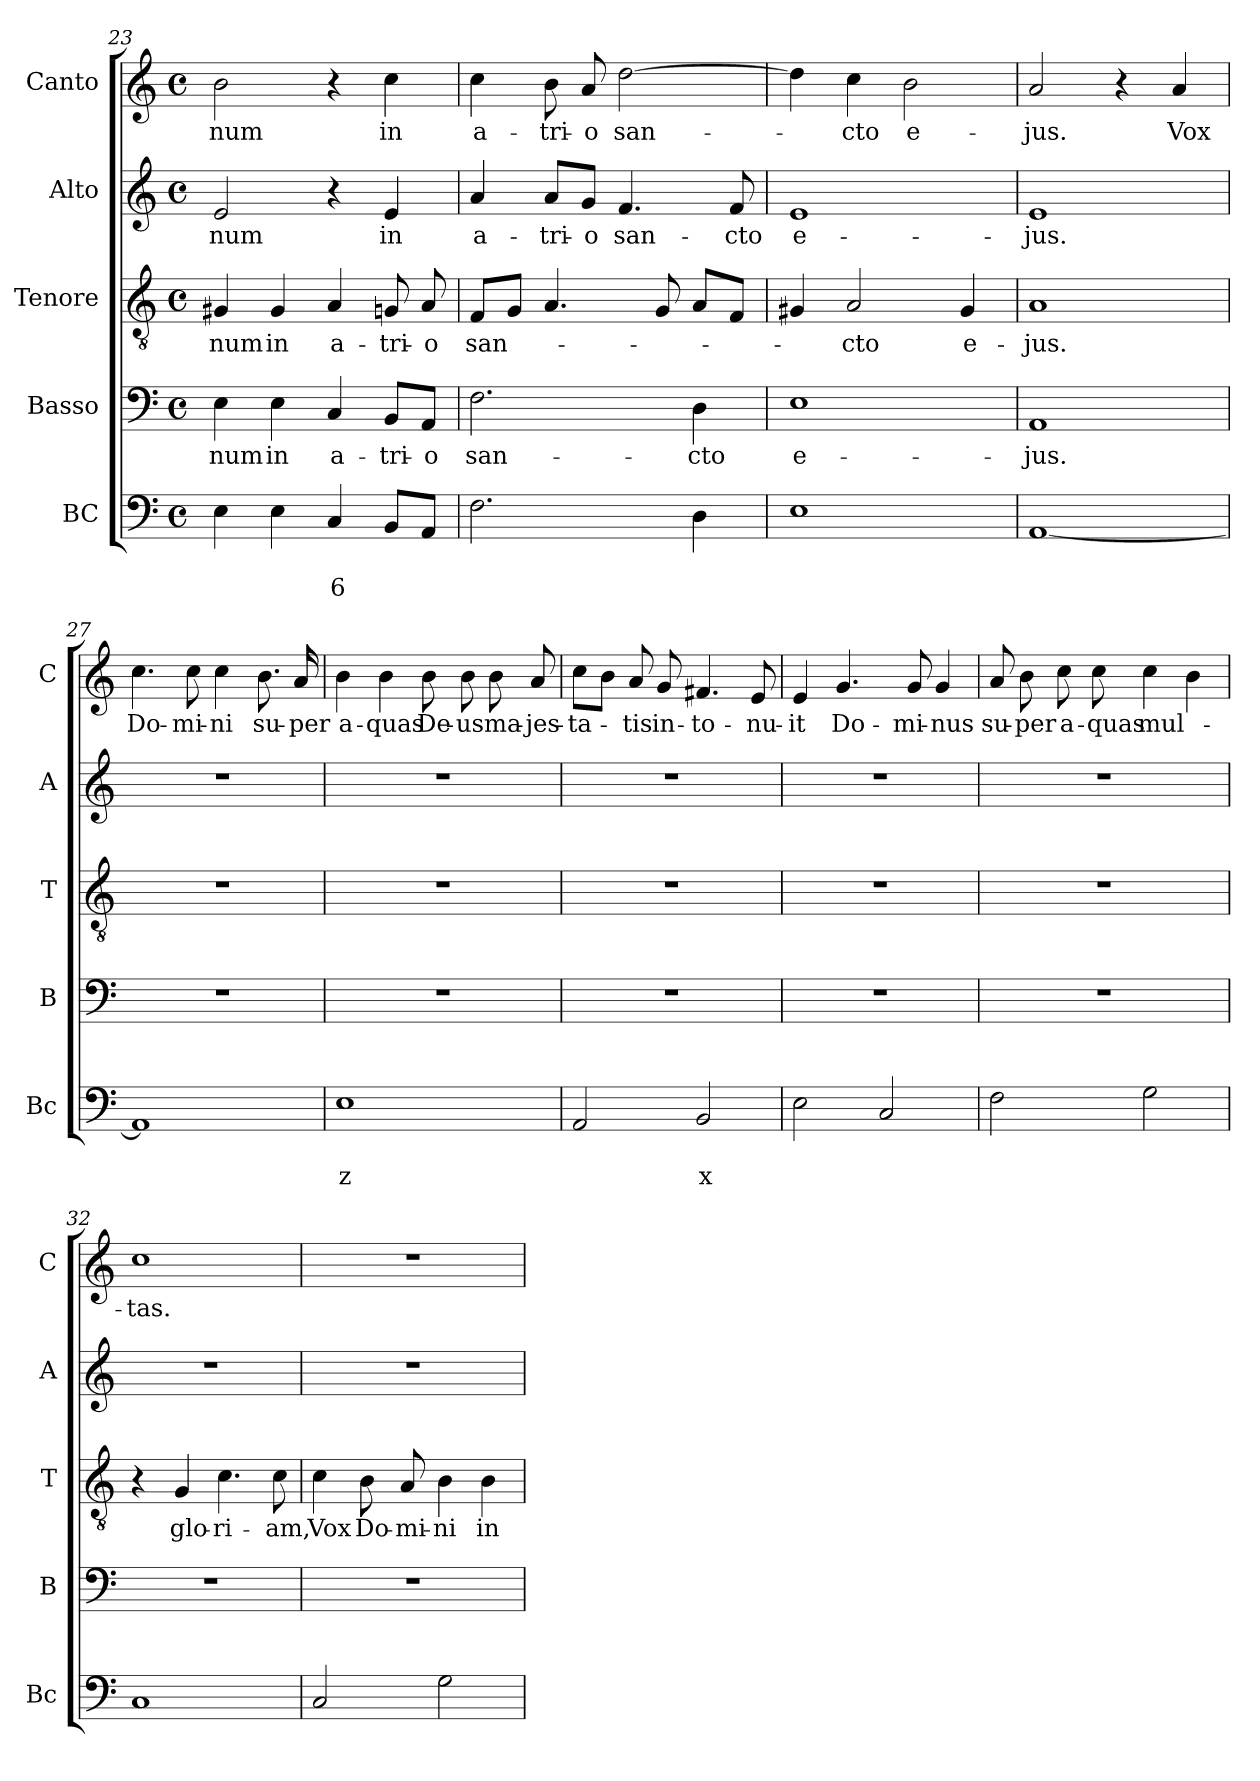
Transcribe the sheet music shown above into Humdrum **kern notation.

**kern	**text	**text	**kern	**text	**kern	**text	**kern	**text	**kern	**text
*part5	*part5	*part5	*part4	*part4	*part3	*part3	*part2	*part2	*part1	*part1
*staff5	*staff5	*staff5	*staff4	*staff4	*staff3	*staff3	*staff2	*staff2	*staff1	*staff1
*I"BC	*	*	*I"Basso	*	*I"Tenore	*	*I"Alto	*	*I"Canto	*
*I'Bc	*	*	*I'B	*	*I'T	*	*I'A	*	*I'C	*
*clefF4	*	*	*clefF4	*	*clefGv2	*	*clefG2	*	*clefG2	*
*k[]	*	*	*k[]	*	*k[]	*	*k[]	*	*k[]	*
*C:	*	*	*C:	*	*C:	*	*C:	*	*C:	*
*M4/4	*	*	*M4/4	*	*M4/4	*	*M4/4	*	*M4/4	*
*met(c)	*	*	*met(c)	*	*met(c)	*	*met(c)	*	*met(c)	*
=23	=23	=23	=23	=23	=23	=23	=23	=23	=23	=23
!	!	!	!	!LO:LY:b	!	!LO:LY:b	!	!LO:LY:b	!	!LO:LY:b
4E\	.	.	4E\	-num	4G#X/	-num	2e/	-num	2b\	-num
!	!	!	!	!LO:LY:b	!	!LO:LY:b	!	!	!	!
4E\	.	.	4E\	in	4G#/	in	.	.	.	.
!	!	!LO:LY:b	!	!LO:LY:b	!	!LO:LY:b	!	!	!	!
4C/	.	6	4C/	a-	4A/	a-	4r	.	4r	.
!	!	!	!	!LO:LY:b	!	!LO:LY:b	!	!LO:LY:b	!	!LO:LY:b
8BB/L	.	.	8BB/L	-tri-	8Gn/	-tri-	4e/	in	4cc\	in
!	!	!	!	!LO:LY:b	!	!LO:LY:b	!	!	!	!
8AA/J	.	.	8AA/J	-o	8A/	-o	.	.	.	.
!!LO:LB:g=z
=24	=24	=24	=24	=24	=24	=24	=24	=24	=24	=24
!	!	!	!	!LO:LY:b	!	!LO:LY:b	!	!LO:LY:b	!	!LO:LY:b
2.F\	.	.	2.F\	san-	8F/L	san-	4a/	a-	4cc\	a-
.	.	.	.	.	8G/J	.	.	.	.	.
!	!	!	!	!	!	!	!	!LO:LY:b	!	!LO:LY:b
.	.	.	.	.	4.A/	.	8a/L	-tri-	8b\	-tri-
!	!	!	!	!	!	!	!	!LO:LY:b	!	!LO:LY:b
.	.	.	.	.	.	.	8g/J	-o	8a/	-o
!	!	!	!	!	!	!	!	!LO:LY:b	!	!LO:LY:b
.	.	.	.	.	.	.	4.f/	san-	[2dd\	san-
.	.	.	.	.	8G/	.	.	.	.	.
!	!	!	!	!LO:LY:b	!	!	!	!	!	!
4D\	.	.	4D\	-cto	8A/L	.	.	.	.	.
!	!	!	!	!	!	!	!	!LO:LY:b	!	!
.	.	.	.	.	8F/J	.	8f/	-cto	.	.
=25	=25	=25	=25	=25	=25	=25	=25	=25	=25	=25
!	!	!	!	!LO:LY:b	!	!	!	!LO:LY:b	!	!
1E	.	.	1E	e-	4G#X/	.	1e	e-	4dd\]	.
!	!	!	!	!	!	!LO:LY:b	!	!	!	!LO:LY:b
.	.	.	.	.	2A/	-cto	.	.	4cc\	-cto
!	!	!	!	!	!	!	!	!	!	!LO:LY:b
.	.	.	.	.	.	.	.	.	2b\	e-
!	!	!	!	!	!	!LO:LY:b	!	!	!	!
.	.	.	.	.	4G#/	e-	.	.	.	.
=26	=26	=26	=26	=26	=26	=26	=26	=26	=26	=26
!	!	!	!	!LO:LY:b	!	!LO:LY:b	!	!LO:LY:b	!	!LO:LY:b
[1AA	.	.	1AA	-jus.	1A	-jus.	1e	-jus.	2a/	-jus.
.	.	.	.	.	.	.	.	.	4r	.
!	!	!	!	!	!	!	!	!	!	!LO:LY:b
.	.	.	.	.	.	.	.	.	4a/	Vox
=27	=27	=27	=27	=27	=27	=27	=27	=27	=27	=27
!	!	!	!	!	!	!	!	!	!	!LO:LY:b
1AA]	.	.	1r	.	1r	.	1r	.	4.cc\	Do-
!	!	!	!	!	!	!	!	!	!	!LO:LY:b
.	.	.	.	.	.	.	.	.	8cc\	-mi-
!	!	!	!	!	!	!	!	!	!	!LO:LY:b
.	.	.	.	.	.	.	.	.	4cc\	-ni
!	!	!	!	!	!	!	!	!	!	!LO:LY:b
.	.	.	.	.	.	.	.	.	8.b\	su-
!	!	!	!	!	!	!	!	!	!	!LO:LY:b
.	.	.	.	.	.	.	.	.	16a/	-per
=28	=28	=28	=28	=28	=28	=28	=28	=28	=28	=28
!	!	!LO:LY:b	!	!	!	!	!	!	!	!LO:LY:b
1E	.	z	1r	.	1r	.	1r	.	4b\	a-
!	!	!	!	!	!	!	!	!	!	!LO:LY:b
.	.	.	.	.	.	.	.	.	4b\	-quas
!	!	!	!	!	!	!	!	!	!	!LO:LY:b
.	.	.	.	.	.	.	.	.	8b\	De-
!	!	!	!	!	!	!	!	!	!	!LO:LY:b
.	.	.	.	.	.	.	.	.	8b\	-us
!	!	!	!	!	!	!	!	!	!	!LO:LY:b
.	.	.	.	.	.	.	.	.	8b\	ma-
!	!	!	!	!	!	!	!	!	!	!LO:LY:b
.	.	.	.	.	.	.	.	.	8a/	-jes-
!!LO:PB:g=z
=29	=29	=29	=29	=29	=29	=29	=29	=29	=29	=29
!	!	!	!	!	!	!	!	!	!	!LO:LY:b
2AA/	.	.	1r	.	1r	.	1r	.	8cc\L	-ta-
.	.	.	.	.	.	.	.	.	8b\J	.
!	!	!	!	!	!	!	!	!	!	!LO:LY:b
.	.	.	.	.	.	.	.	.	8a/	-tis
!	!	!	!	!	!	!	!	!	!	!LO:LY:b
.	.	.	.	.	.	.	.	.	8g/	in-
!	!	!LO:LY:b	!	!	!	!	!	!	!	!LO:LY:b
2BB/	.	x	.	.	.	.	.	.	4.f#X/	-to-
!	!	!	!	!	!	!	!	!	!	!LO:LY:b
.	.	.	.	.	.	.	.	.	8e/	-nu-
=30	=30	=30	=30	=30	=30	=30	=30	=30	=30	=30
!	!	!	!	!	!	!	!	!	!	!LO:LY:b
2E\	.	.	1r	.	1r	.	1r	.	4e/	-it
!	!	!	!	!	!	!	!	!	!	!LO:LY:b
.	.	.	.	.	.	.	.	.	4.g/	Do-
2C/	.	.	.	.	.	.	.	.	.	.
!	!	!	!	!	!	!	!	!	!	!LO:LY:b
.	.	.	.	.	.	.	.	.	8g/	-mi-
!	!	!	!	!	!	!	!	!	!	!LO:LY:b
.	.	.	.	.	.	.	.	.	4g/	-nus
=31	=31	=31	=31	=31	=31	=31	=31	=31	=31	=31
!	!	!	!	!	!	!	!	!	!	!LO:LY:b
2F\	.	.	1r	.	1r	.	1r	.	8a/	su-
!	!	!	!	!	!	!	!	!	!	!LO:LY:b
.	.	.	.	.	.	.	.	.	8b\	-per
!	!	!	!	!	!	!	!	!	!	!LO:LY:b
.	.	.	.	.	.	.	.	.	8cc\	a-
!	!	!	!	!	!	!	!	!	!	!LO:LY:b
.	.	.	.	.	.	.	.	.	8cc\	-quas
!	!	!	!	!	!	!	!	!	!	!LO:LY:b
2G\	.	.	.	.	.	.	.	.	4cc\	mul-
.	.	.	.	.	.	.	.	.	4b\	.
=32	=32	=32	=32	=32	=32	=32	=32	=32	=32	=32
!	!	!	!	!	!	!	!	!	!	!LO:LY:b
1C	.	.	1r	.	4r	.	1r	.	1cc	-tas.
!	!	!	!	!	!	!LO:LY:b	!	!	!	!
.	.	.	.	.	4G/	glo-	.	.	.	.
!	!	!	!	!	!	!LO:LY:b	!	!	!	!
.	.	.	.	.	4.c\	-ri-	.	.	.	.
!	!	!	!	!	!	!LO:LY:b	!	!	!	!
.	.	.	.	.	8c\	-am,	.	.	.	.
=33	=33	=33	=33	=33	=33	=33	=33	=33	=33	=33
!	!	!	!	!	!	!LO:LY:b	!	!	!	!
2C/	.	.	1r	.	4c\	Vox	1r	.	1r	.
!	!	!	!	!	!	!LO:LY:b	!	!	!	!
.	.	.	.	.	8B\	Do-	.	.	.	.
!	!	!	!	!	!	!LO:LY:b	!	!	!	!
.	.	.	.	.	8A/	-mi-	.	.	.	.
!	!	!	!	!	!	!LO:LY:b	!	!	!	!
2G\	.	.	.	.	4B\	-ni	.	.	.	.
!	!	!	!	!	!	!LO:LY:b	!	!	!	!
.	.	.	.	.	4B\	in	.	.	.	.
=	=	=	=	=	=	=	=	=	=	=
*-	*-	*-	*-	*-	*-	*-	*-	*-	*-	*-
